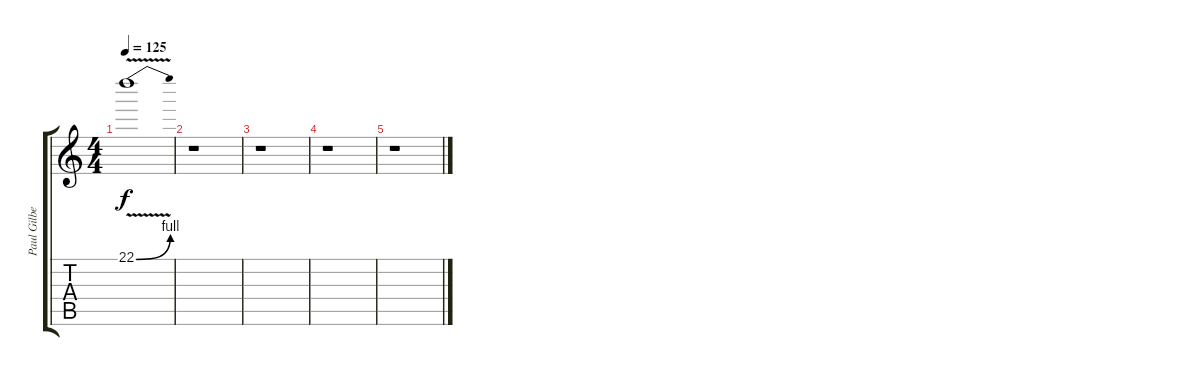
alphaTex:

\track ("Paul Gilbert" "Paul Gilbe") {instrument distortionguitar}
\staff {score tabs}
\tuning (E4 B3 G3 D3 A2 E2) {hide}
\ts (4 4)
\tempo 125
\clef g2
\ks c
22.1{be (bend 0 0 60 4) v}.1{dy f} |
r.1 |
r.1 |
r.1 |
r.1
